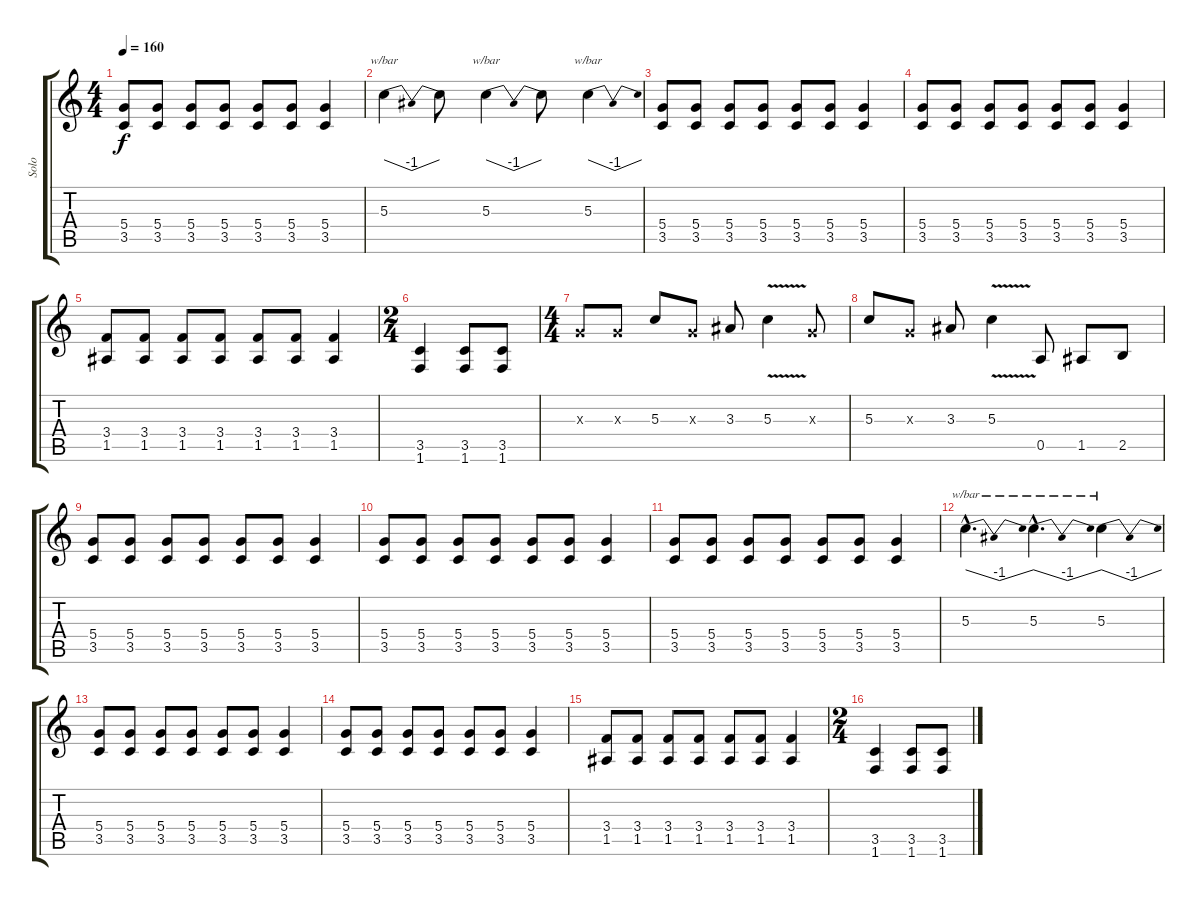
\track ("Solo" "Solo") {instrument distortionguitar}
\staff {score tabs}
\tuning (E4 B3 G3 D3 A2 E2) {hide}
\ts (4 4)
\tempo 160
\clef g2
\ks c
(5.4 3.5).8{dy f} (5.4 3.5).8 (5.4 3.5).8 (5.4 3.5).8 (5.4 3.5).8 (5.4 3.5).8 (5.4 3.5).4 |
5.3.4{tbe (dip default 0 0 30 -4 60 0)} 5.3{t}.8 5.3.4{tbe (dip default 0 0 30 -4 60 0)} 5.3{t}.8 5.3.4{tbe (dip default 0 0 30 -4 60 0)} |
(5.4 3.5).8 (5.4 3.5).8 (5.4 3.5).8 (5.4 3.5).8 (5.4 3.5).8 (5.4 3.5).8 (5.4 3.5).4 |
(5.4 3.5).8 (5.4 3.5).8 (5.4 3.5).8 (5.4 3.5).8 (5.4 3.5).8 (5.4 3.5).8 (5.4 3.5).4 |
(3.4 1.5).8 (3.4 1.5).8 (3.4 1.5).8 (3.4 1.5).8 (3.4 1.5).8 (3.4 1.5).8 (3.4 1.5).4 |
\ts (2 4)
(3.5 1.6).4 (3.5 1.6).8 (3.5 1.6).8 |
\ts (4 4)
0.3{x}.8 0.3{x}.8 5.3.8 0.3{x}.8 3.3.8 5.3{v}.4 0.3{x}.8 |
5.3.8 0.3{x}.8 3.3.8 5.3{v}.4 0.5.8 1.5.8 2.5.8 |
(5.4 3.5).8 (5.4 3.5).8 (5.4 3.5).8 (5.4 3.5).8 (5.4 3.5).8 (5.4 3.5).8 (5.4 3.5).4 |
(5.4 3.5).8 (5.4 3.5).8 (5.4 3.5).8 (5.4 3.5).8 (5.4 3.5).8 (5.4 3.5).8 (5.4 3.5).4 |
(5.4 3.5).8 (5.4 3.5).8 (5.4 3.5).8 (5.4 3.5).8 (5.4 3.5).8 (5.4 3.5).8 (5.4 3.5).4 |
5.3{hac}.4{d tbe (dip default 0 0 30 -4 60 0)} 5.3{hac}.4{d tbe (dip default 0 0 30 -4 60 0)} 5.3.4{tbe (dip default 0 0 30 -4 60 0)} |
(5.4 3.5).8 (5.4 3.5).8 (5.4 3.5).8 (5.4 3.5).8 (5.4 3.5).8 (5.4 3.5).8 (5.4 3.5).4 |
(5.4 3.5).8 (5.4 3.5).8 (5.4 3.5).8 (5.4 3.5).8 (5.4 3.5).8 (5.4 3.5).8 (5.4 3.5).4 |
(3.4 1.5).8 (3.4 1.5).8 (3.4 1.5).8 (3.4 1.5).8 (3.4 1.5).8 (3.4 1.5).8 (3.4 1.5).4 |
\ts (2 4)
(3.5 1.6).4 (3.5 1.6).8 (3.5 1.6).8
